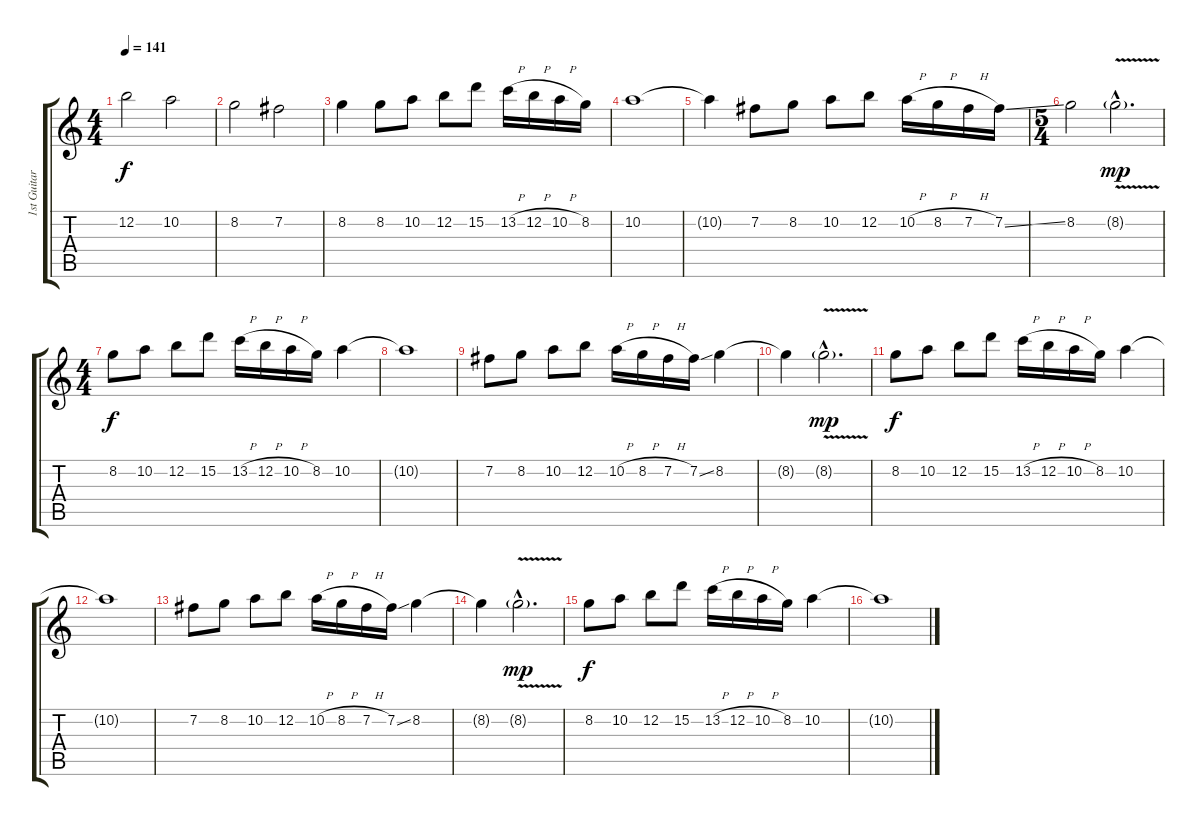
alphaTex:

\track ("1st Guitar" "1st Guitar") {instrument overdrivenguitar}
\staff {score tabs}
\tuning (E4 B3 G3 D3 A2 E2) {hide}
\ts (4 4)
\tempo 141
\clef g2
\ks c
12.2.2{dy f instrument overdrivenguitar} 10.2.2 |
8.2.2 7.2.2 |
8.2.4 8.2.8 10.2.8 12.2.8 15.2.8 13.2{h}.16 12.2{h}.16 10.2{h}.16 8.2.16 |
10.2.1 |
10.2{t}.4 7.2.8 8.2.8 10.2.8 12.2.8 10.2{h}.16 8.2{h}.16 7.2{h}.16 7.2{ss}.16 |
\ts (5 4)
8.2.2 8.2{v g hac}.2{d dy mp} |
\ts (4 4)
8.2.8{dy f} 10.2.8 12.2.8 15.2.8 13.2{h}.16 12.2{h}.16 10.2{h}.16 8.2.16 10.2.4 |
10.2{t}.1 |
7.2.8 8.2.8 10.2.8 12.2.8 10.2{h}.16 8.2{h}.16 7.2{h}.16 7.2{ss}.16 8.2.4 |
8.2{t}.4 8.2{v g hac}.2{d dy mp} |
8.2.8{dy f} 10.2.8 12.2.8 15.2.8 13.2{h}.16 12.2{h}.16 10.2{h}.16 8.2.16 10.2.4 |
10.2{t}.1 |
7.2.8 8.2.8 10.2.8 12.2.8 10.2{h}.16 8.2{h}.16 7.2{h}.16 7.2{ss}.16 8.2.4 |
8.2{t}.4 8.2{v g hac}.2{d dy mp} |
8.2.8{dy f} 10.2.8 12.2.8 15.2.8 13.2{h}.16 12.2{h}.16 10.2{h}.16 8.2.16 10.2.4 |
10.2{t}.1
